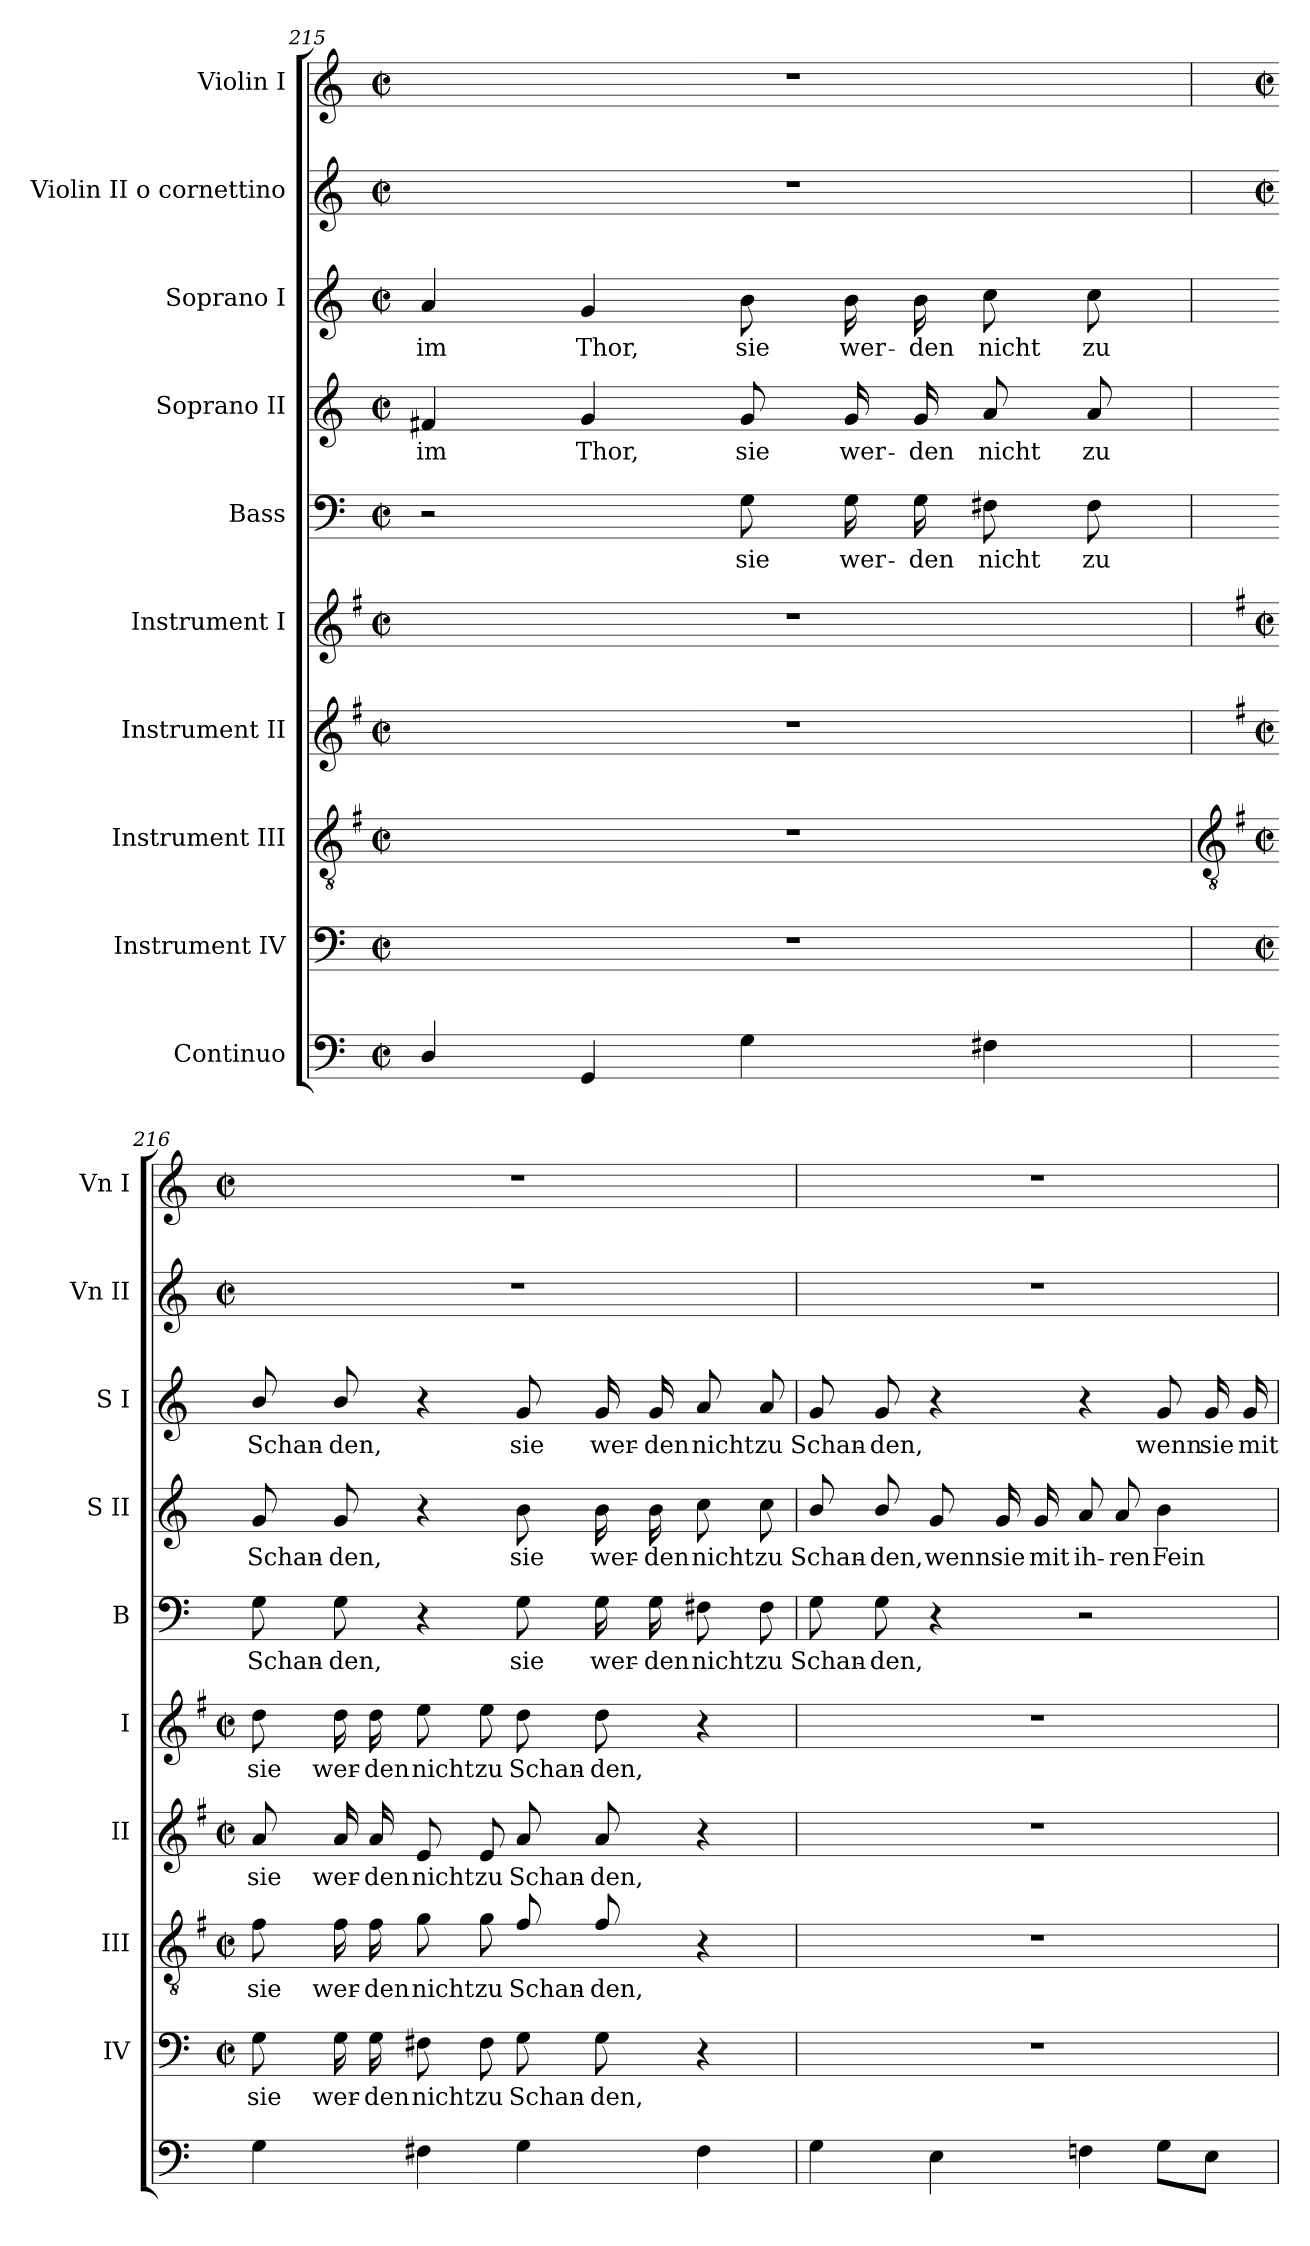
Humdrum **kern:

**kern	**kern	**text	**kern	**text	**kern	**text	**kern	**text	**kern	**text	**kern	**text	**kern	**text	**kern	**kern
*part10	*part9	*part9	*part8	*part8	*part7	*part7	*part6	*part6	*part5	*part5	*part4	*part4	*part3	*part3	*part2	*part1
*staff10	*staff9	*staff9	*staff8	*staff8	*staff7	*staff7	*staff6	*staff6	*staff5	*staff5	*staff4	*staff4	*staff3	*staff3	*staff2	*staff1
*I"Continuo	*I"Instrument IV	*	*I"Instrument III	*	*I"Instrument II	*	*I"Instrument I	*	*I"Bass	*	*I"Soprano II	*	*I"Soprano I	*	*I"Violin II o cornettino	*I"Violin I
*	*I'IV	*	*I'III	*	*I'II	*	*I'I	*	*I'B	*	*I'S II	*	*I'S I	*	*I'Vn II	*I'Vn I
*clefF4	*clefF4	*	*clefGv2	*	*clefG2	*	*clefG2	*	*clefF4	*	*clefG2	*	*clefG2	*	*clefG2	*clefG2
*	*	*	*ITrd4c7	*	*ITrd4c7	*	*ITrd4c7	*	*	*	*	*	*	*	*	*
*k[]	*k[]	*	*k[]	*	*k[]	*	*k[]	*	*k[]	*	*k[]	*	*k[]	*	*k[]	*k[]
*C:	*C:	*	*C:	*	*C:	*	*C:	*	*C:	*	*C:	*	*C:	*	*C:	*C:
*M2/2	*M2/2	*	*M2/2	*	*M2/2	*	*M2/2	*	*M2/2	*	*M2/2	*	*M2/2	*	*M2/2	*M2/2
*met(c|)	*met(c|)	*	*met(c|)	*	*met(c|)	*	*met(c|)	*	*met(c|)	*	*met(c|)	*	*met(c|)	*	*met(c|)	*met(c|)
=215	=215	=215	=215	=215	=215	=215	=215	=215	=215	=215	=215	=215	=215	=215	=215	=215
!	!	!	!	!	!	!	!	!	!	!	!	!LO:LY:b	!	!LO:LY:b	!	!
4D/	1r	.	1r	.	1r	.	1r	.	2r	.	4f#X	im	4a	im	1r	1r
!	!	!	!	!	!	!	!	!	!	!	!	!LO:LY:b	!	!LO:LY:b	!	!
4GG	.	.	.	.	.	.	.	.	.	.	4g	Thor,	4g	Thor,	.	.
!	!	!	!	!	!	!	!	!	!	!LO:LY:b	!	!LO:LY:b	!	!LO:LY:b	!	!
4G	.	.	.	.	.	.	.	.	8G	sie	8g	sie	8b	sie	.	.
!	!	!	!	!	!	!	!	!	!	!LO:LY:b	!	!LO:LY:b	!	!LO:LY:b	!	!
.	.	.	.	.	.	.	.	.	16G	wer-	16g	wer-	16b	wer-	.	.
!	!	!	!	!	!	!	!	!	!	!LO:LY:b	!	!LO:LY:b	!	!LO:LY:b	!	!
.	.	.	.	.	.	.	.	.	16G	-den	16g	-den	16b	-den	.	.
!	!	!	!	!	!	!	!	!	!	!LO:LY:b	!	!LO:LY:b	!	!LO:LY:b	!	!
4F#X	.	.	.	.	.	.	.	.	8F#X	nicht	8a	nicht	8cc	nicht	.	.
!	!	!	!	!	!	!	!	!	!	!LO:LY:b	!	!LO:LY:b	!	!LO:LY:b	!	!
.	.	.	.	.	.	.	.	.	8F#	zu	8a	zu	8cc	zu	.	.
!!LO:LB:g=z
=216	=216	=216	=216	=216	=216	=216	=216	=216	=216	=216	=216	=216	=216	=216	=216	=216
*	*	*	*clefGv2	*	*	*	*	*	*	*	*	*	*	*	*	*
*	*k[]	*	*k[]	*	*k[]	*	*k[]	*	*	*	*	*	*	*	*	*
*	*C:	*	*C:	*	*C:	*	*C:	*	*	*	*	*	*	*	*	*
*	*M2/2	*	*M2/2	*	*M2/2	*	*M2/2	*	*	*	*	*	*	*	*M2/2	*M2/2
*	*met(c|)	*	*met(c|)	*	*met(c|)	*	*met(c|)	*	*	*	*	*	*	*	*met(c|)	*met(c|)
!	!	!LO:LY:b	!	!LO:LY:b	!	!LO:LY:b	!	!LO:LY:b	!	!LO:LY:b	!	!LO:LY:b	!	!LO:LY:b	!	!
4G	8G	sie	8B	sie	8d	sie	8g	sie	8G	Schan-	8g	Schan-	8b/	Schan-	1r	1r
!	!	!LO:LY:b	!	!LO:LY:b	!	!LO:LY:b	!	!LO:LY:b	!	!LO:LY:b	!	!LO:LY:b	!	!LO:LY:b	!	!
.	16G	wer-	16B	wer-	16d	wer-	16g	wer-	8G	-den,	8g	-den,	8b/	-den,	.	.
!	!	!LO:LY:b	!	!LO:LY:b	!	!LO:LY:b	!	!LO:LY:b	!	!	!	!	!	!	!	!
.	16G	-den	16B	-den	16d	-den	16g	-den	.	.	.	.	.	.	.	.
!	!	!LO:LY:b	!	!LO:LY:b	!	!LO:LY:b	!	!LO:LY:b	!	!	!	!	!	!	!	!
4F#X	8F#X	nicht	8c	nicht	8A	nicht	8a	nicht	4r	.	4r	.	4r	.	.	.
!	!	!LO:LY:b	!	!LO:LY:b	!	!LO:LY:b	!	!LO:LY:b	!	!	!	!	!	!	!	!
.	8F#	zu	8c	zu	8A	zu	8a	zu	.	.	.	.	.	.	.	.
!	!	!LO:LY:b	!	!LO:LY:b	!	!LO:LY:b	!	!LO:LY:b	!	!LO:LY:b	!	!LO:LY:b	!	!LO:LY:b	!	!
4G	8G	Schan-	8B/	Schan-	8d	Schan-	8g	Schan-	8G	sie	8b	sie	8g	sie	.	.
!	!	!LO:LY:b	!	!LO:LY:b	!	!LO:LY:b	!	!LO:LY:b	!	!LO:LY:b	!	!LO:LY:b	!	!LO:LY:b	!	!
.	8G	-den,	8B/	-den,	8d	-den,	8g	-den,	16G	wer-	16b	wer-	16g	wer-	.	.
!	!	!	!	!	!	!	!	!	!	!LO:LY:b	!	!LO:LY:b	!	!LO:LY:b	!	!
.	.	.	.	.	.	.	.	.	16G	-den	16b	-den	16g	-den	.	.
!	!	!	!	!	!	!	!	!	!	!LO:LY:b	!	!LO:LY:b	!	!LO:LY:b	!	!
4F#	4r	.	4r	.	4r	.	4r	.	8F#X	nicht	8cc	nicht	8a	nicht	.	.
!	!	!	!	!	!	!	!	!	!	!LO:LY:b	!	!LO:LY:b	!	!LO:LY:b	!	!
.	.	.	.	.	.	.	.	.	8F#	zu	8cc	zu	8a	zu	.	.
=217	=217	=217	=217	=217	=217	=217	=217	=217	=217	=217	=217	=217	=217	=217	=217	=217
!	!	!	!	!	!	!	!	!	!	!LO:LY:b	!	!LO:LY:b	!	!LO:LY:b	!	!
4G	1r	.	1r	.	1r	.	1r	.	8G	Schan-	8b/	Schan-	8g	Schan-	1r	1r
!	!	!	!	!	!	!	!	!	!	!LO:LY:b	!	!LO:LY:b	!	!LO:LY:b	!	!
.	.	.	.	.	.	.	.	.	8G	-den,	8b/	-den,	8g	-den,	.	.
!	!	!	!	!	!	!	!	!	!	!	!	!LO:LY:b	!	!	!	!
4E	.	.	.	.	.	.	.	.	4r	.	8g	wenn	4r	.	.	.
!	!	!	!	!	!	!	!	!	!	!	!	!LO:LY:b	!	!	!	!
.	.	.	.	.	.	.	.	.	.	.	16g	sie	.	.	.	.
!	!	!	!	!	!	!	!	!	!	!	!	!LO:LY:b	!	!	!	!
.	.	.	.	.	.	.	.	.	.	.	16g	mit	.	.	.	.
!	!	!	!	!	!	!	!	!	!	!	!	!LO:LY:b	!	!	!	!
4Fn	.	.	.	.	.	.	.	.	2r	.	8a	ih-	4r	.	.	.
!	!	!	!	!	!	!	!	!	!	!	!	!LO:LY:b	!	!	!	!
.	.	.	.	.	.	.	.	.	.	.	8a	-ren	.	.	.	.
!	!	!	!	!	!	!	!	!	!	!	!	!LO:LY:b	!	!LO:LY:b	!	!
8GL	.	.	.	.	.	.	.	.	.	.	4b	Fein-	8g	wenn	.	.
!	!	!	!	!	!	!	!	!	!	!	!	!	!	!LO:LY:b	!	!
8EJ	.	.	.	.	.	.	.	.	.	.	.	.	16g	sie	.	.
!	!	!	!	!	!	!	!	!	!	!	!	!	!	!LO:LY:b	!	!
.	.	.	.	.	.	.	.	.	.	.	.	.	16g	mit	.	.
=	=	=	=	=	=	=	=	=	=	=	=	=	=	=	=	=
*-	*-	*-	*-	*-	*-	*-	*-	*-	*-	*-	*-	*-	*-	*-	*-	*-
